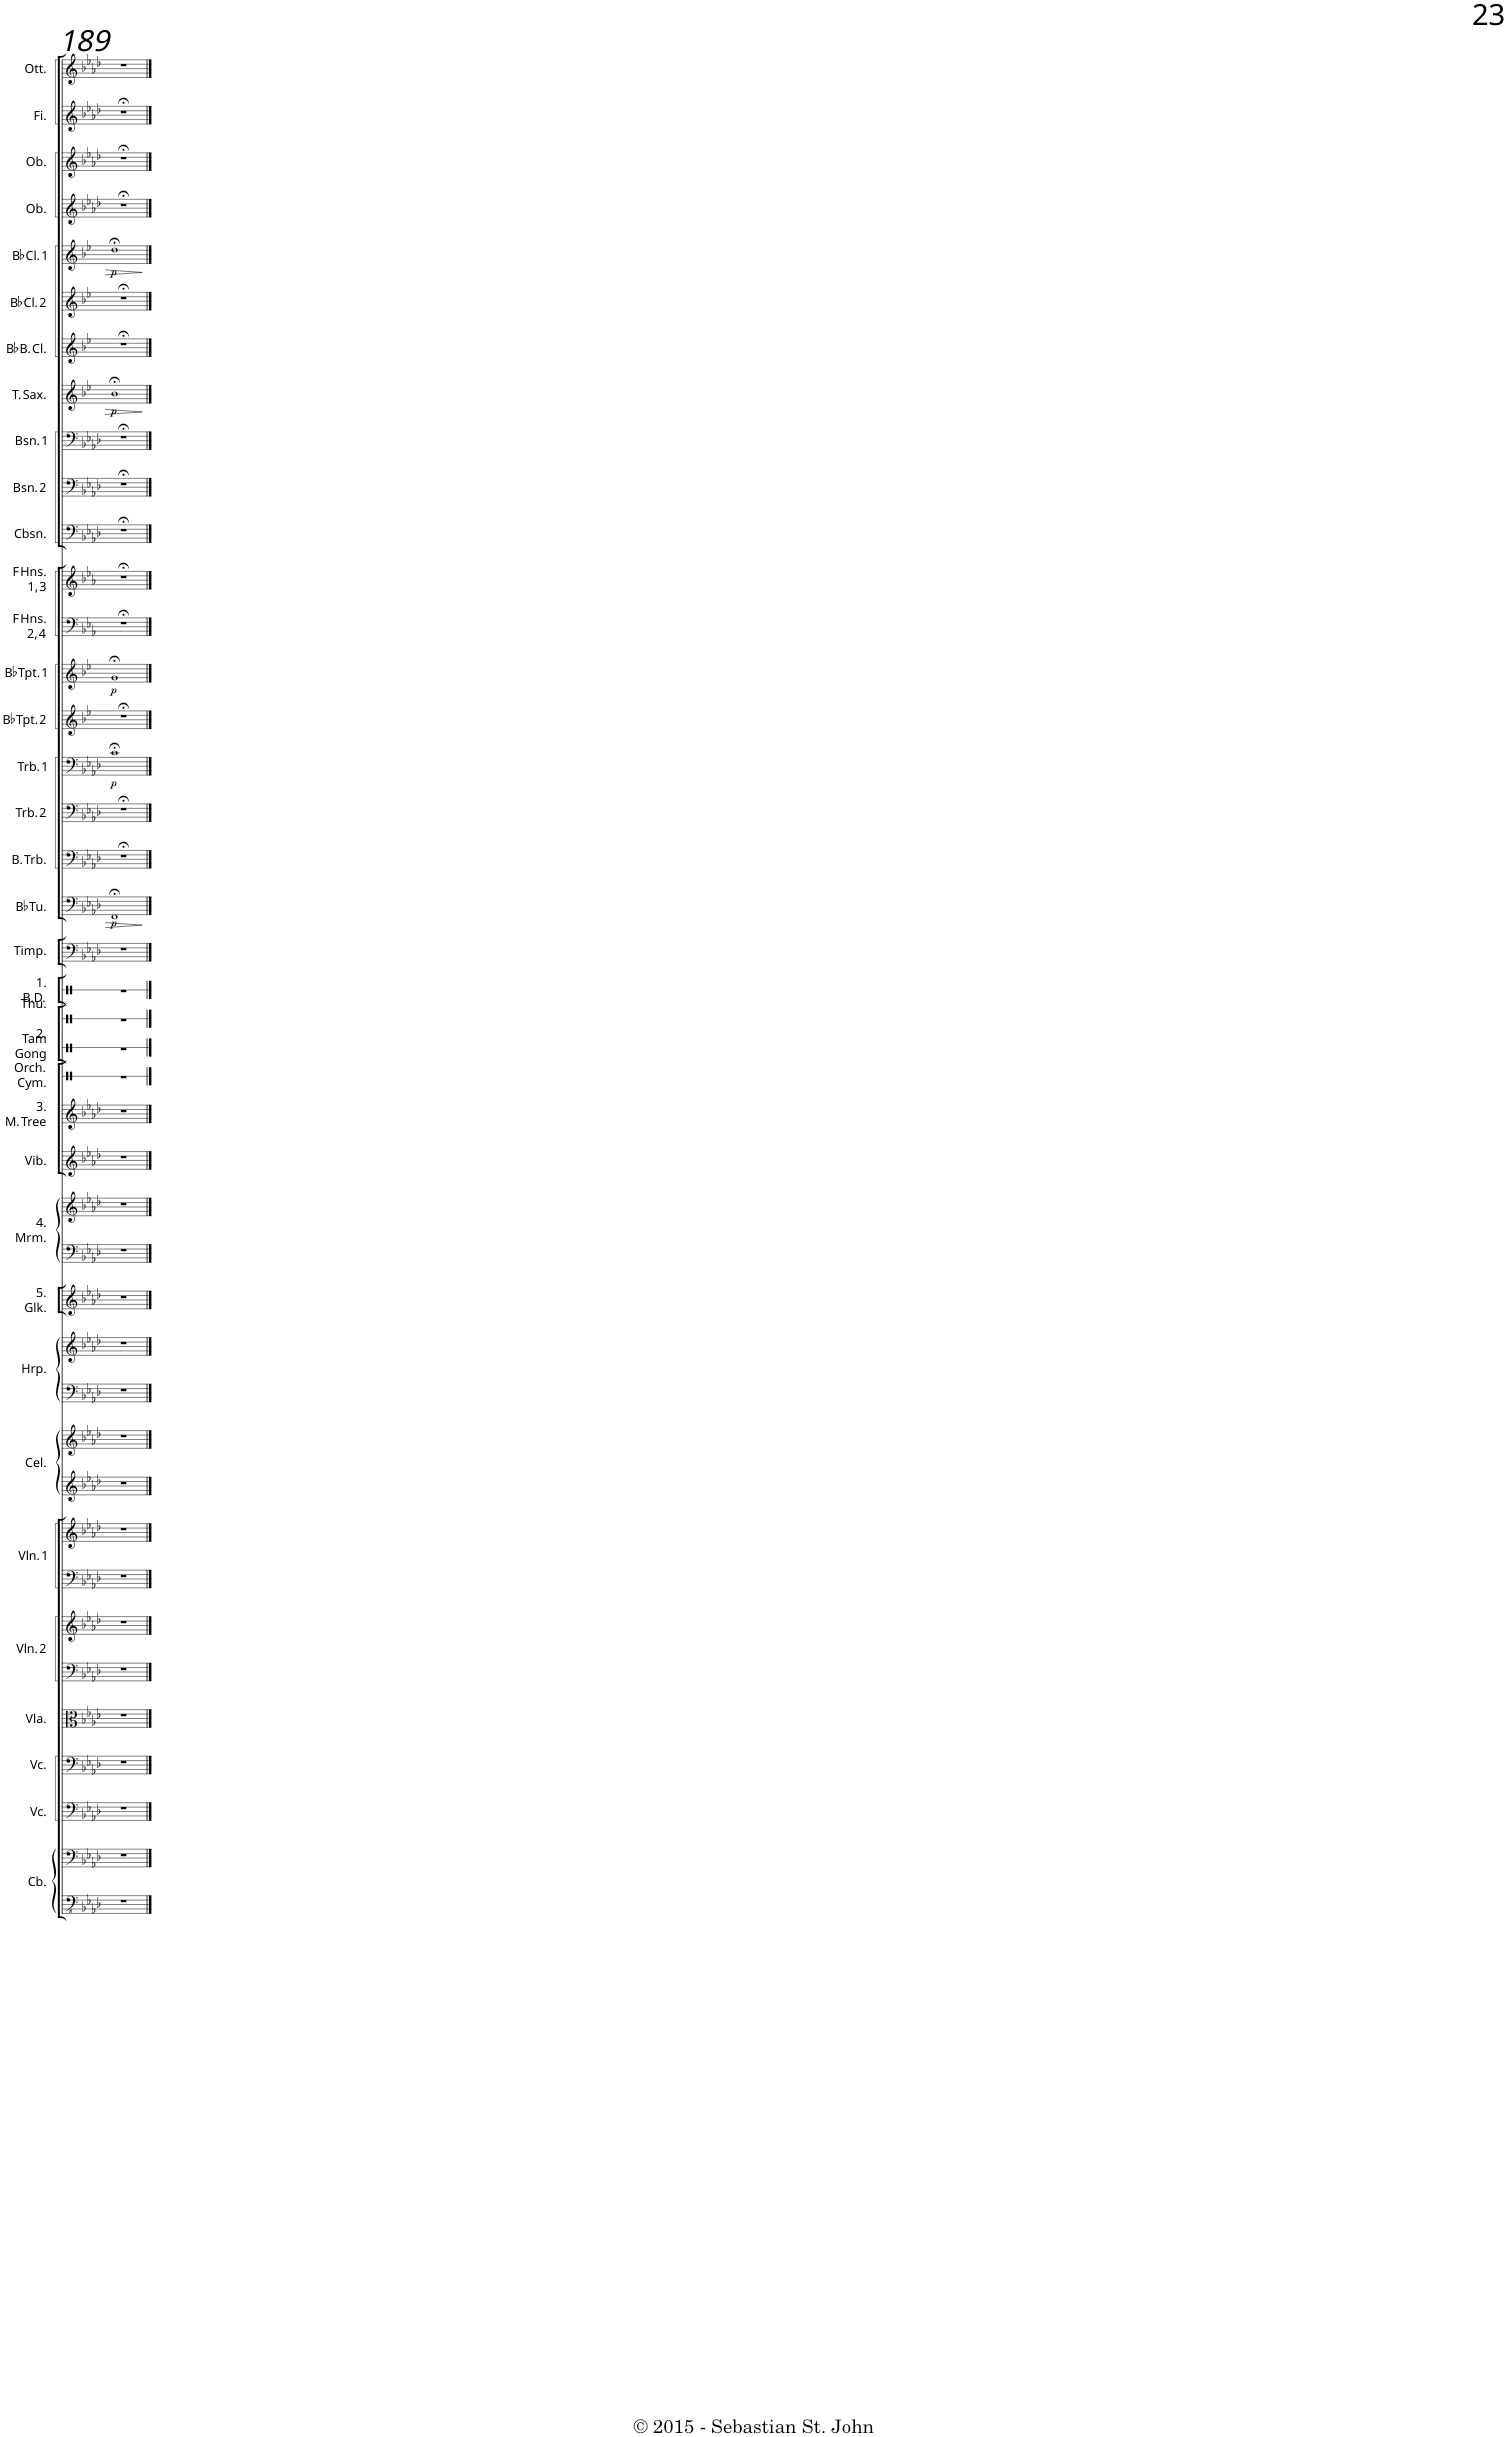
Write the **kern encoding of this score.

**kern	**kern	**kern	**kern	**kern	**kern	**kern	**kern	**kern	**kern	**kern	**kern	**kern	**kern	**kern	**kern	**kern	**kern	**kern	**kern	**kern	**kern	**kern	**kern	**dynam	**kern	**kern	**kern	**dynam	**kern	**kern	**dynam	**kern	**kern	**kern	**kern	**kern	**kern	**dynam	**kern	**kern	**kern	**dynam	**kern	**kern	**kern	**kern
*part36	*part36	*part35	*part34	*part33	*part32	*part32	*part31	*part31	*part30	*part30	*part29	*part29	*part28	*part27	*part27	*part26	*part25	*part24	*part23	*part22	*part21	*part20	*part19	*part19	*part18	*part17	*part16	*part16	*part15	*part14	*part14	*part13	*part12	*part11	*part10	*part9	*part8	*part8	*part7	*part6	*part5	*part5	*part4	*part3	*part2	*part1
*staff42	*staff41	*staff40	*staff39	*staff38	*staff37	*staff36	*staff35	*staff34	*staff33	*staff32	*staff31	*staff30	*staff29	*staff28	*staff27	*staff26	*staff25	*staff24	*staff23	*staff22	*staff21	*staff20	*staff19	*staff19	*staff18	*staff17	*staff16	*staff16	*staff15	*staff14	*staff14	*staff13	*staff12	*staff11	*staff10	*staff9	*staff8	*staff8	*staff7	*staff6	*staff5	*staff5	*staff4	*staff3	*staff2	*staff1
*I"Contrabass	*	*I"Violoncello	*I"Violoncello	*I"Viola	*I"Violin 2	*	*I"Violin 1	*	*I"Piano Celesta	*	*I"Harp	*	*I"5. Glockenspiel	*I"4. Marimba	*	*I"Vibraphone	*I"3. Mark Tree	*I"Orchestra Cymbals	*I"Tam-Tam Big Gong	*I"Thundersheet  2.	*I"1. Bass Drum	*I"Timpani	*I"Bb Tuba	*	*I"Bass Trombone	*I"Trombone 2	*I"Trombone 1	*	*I"Bb Trumpet 2	*I"Bb Trumpet 1	*	*I"F Horns 2, 4	*I"F Horns 1, 3	*I"Contrabassoon	*I"Bassoon 2	*I"Bassoon 1	*I"Tenor Saxophone	*	*I"Bb Bass Clarinet	*I"Bb Clarinet 2	*I"Bb Clarinet 1	*	*I"English Horn	*I"Oboe	*I"Flute 2 Alto Flt.	*I"Flute 1 Piccolo
*I'Cb.	*	*I'Vc.	*I'Vc.	*I'Vla.	*I'Vln. 2	*	*I'Vln. 1	*	*I'Pno. Csta.	*	*I'Hrp.	*	*I'5. Glk.	*I'4. Mrm.	*	*I'Vib.	*I'3. M. Tree	*I'Orch.  Cym.	*I'Tam Gong	*I'Thu.  2.	*I'1. B.D.	*I'Timp.	*I'Bb Tu.	*	*I'B. Trb.	*I'Trb. 2	*I'Trb. 1	*	*I'Bb Tpt. 2	*I'Bb Tpt. 1	*	*I'F Hns. 2, 4	*I'F Hns. 1, 3	*I'Cbsn.	*I'Bsn. 2	*I'Bsn. 1	*I'T. Sax.	*	*I'Bb B. Cl.	*I'Bb Cl. 2	*I'Bb Cl. 1	*	*I'E. Hn.	*I'Ob.	*I'Fl. 2 AFlt	*I'Fl. 1 Picc.
!!LO:PB:g=z
*clefFv4	*clefF4	*clefF4	*clefF4	*clefC3	*clefF4	*clefG2	*clefF4	*clefG2	*clefG2	*clefG2	*clefF4	*clefG2	*clefG2	*clefF4	*clefG2	*clefG2	*clefG2	*clefX	*clefX	*clefX	*clefX	*clefF4	*clefF4	*	*clefF4	*clefF4	*clefF4	*	*clefG2	*clefG2	*	*clefF4	*clefG2	*clefF4	*clefF4	*clefF4	*clefG2	*	*clefG2	*clefG2	*clefG2	*	*clefG2	*clefG2	*clefG2	*clefG2
*	*	*	*	*	*	*	*	*	*Trd-7c-12	*Trd-7c-12	*	*	*Trd-14c-24	*	*	*	*	*	*	*	*	*	*	*	*	*	*	*	*Trd1c2	*Trd1c2	*	*Trd4c7	*Trd4c7	*Trd7c12	*	*	*Trd8c14	*	*Trd8c14	*Trd1c2	*Trd1c2	*	*Trd4c7	*	*	*Trd-7c-12
*k[b-e-a-d-]	*k[b-e-a-d-]	*k[b-e-a-d-]	*k[b-e-a-d-]	*k[b-e-a-d-]	*k[b-e-a-d-]	*k[b-e-a-d-]	*k[b-e-a-d-]	*k[b-e-a-d-]	*k[b-e-a-d-]	*k[b-e-a-d-]	*k[b-e-a-d-]	*k[b-e-a-d-]	*k[b-e-a-d-]	*k[b-e-a-d-]	*k[b-e-a-d-]	*k[b-e-a-d-]	*k[b-e-a-d-]	*k[]	*k[]	*k[]	*k[]	*k[b-e-a-d-]	*k[b-e-a-d-]	*	*k[b-e-a-d-]	*k[b-e-a-d-]	*k[b-e-a-d-]	*	*k[b-e-]	*k[b-e-]	*	*k[b-e-a-]	*k[b-e-a-]	*k[b-e-a-d-]	*k[b-e-a-d-]	*k[b-e-a-d-]	*k[b-e-]	*	*k[b-e-]	*k[b-e-]	*k[b-e-]	*	*k[b-e-a-d-]	*k[b-e-a-d-]	*k[b-e-a-d-]	*k[b-e-a-d-]
*M4/4	*M4/4	*M4/4	*M4/4	*M4/4	*M4/4	*M4/4	*M4/4	*M4/4	*M4/4	*M4/4	*M4/4	*M4/4	*M4/4	*M4/4	*M4/4	*M4/4	*M4/4	*M4/4	*M4/4	*M4/4	*M4/4	*M4/4	*M4/4	*	*M4/4	*M4/4	*M4/4	*	*M4/4	*M4/4	*	*M4/4	*M4/4	*M4/4	*M4/4	*M4/4	*M4/4	*	*M4/4	*M4/4	*M4/4	*	*M4/4	*M4/4	*M4/4	*M4/4
=189	=189	=189	=189	=189	=189	=189	=189	=189	=189	=189	=189	=189	=189	=189	=189	=189	=189	=189	=189	=189	=189	=189	=189	=189	=189	=189	=189	=189	=189	=189	=189	=189	=189	=189	=189	=189	=189	=189	=189	=189	=189	=189	=189	=189	=189	=189
!	!	!	!	!	!	!	!	!	!	!	!	!	!	!	!	!	!	!	!	!	!	!	!	!LO:DY:b	!	!	!	!LO:DY:b	!	!	!LO:DY:b	!	!	!	!	!	!	!LO:DY:b	!	!	!	!LO:DY:b	!	!	!	!
1r	1r	1r	1r	1r	1r	1r	1r	1r	1r	1r	1r	1r	1r	1r	1r	1r	1r	1r	1r	1r	1r	1r	1FF;<	p	1r;<	1r;<	1c;<	p	1r;<	1g;<	p	1r;<	1r;<	1r;<	1r;<	1r;<	1b-;<	p	1r;<	1r;<	1dd;<	p	1r;<	1r;<	1r;<	1r
==	==	==	==	==	==	==	==	==	==	==	==	==	==	==	==	==	==	==	==	==	==	==	==	==	==	==	==	==	==	==	==	==	==	==	==	==	==	==	==	==	==	==	==	==	==	==
*-	*-	*-	*-	*-	*-	*-	*-	*-	*-	*-	*-	*-	*-	*-	*-	*-	*-	*-	*-	*-	*-	*-	*-	*-	*-	*-	*-	*-	*-	*-	*-	*-	*-	*-	*-	*-	*-	*-	*-	*-	*-	*-	*-	*-	*-	*-
